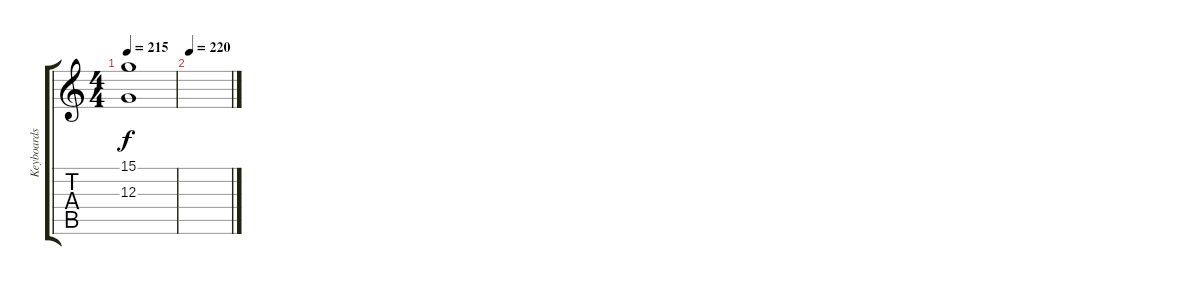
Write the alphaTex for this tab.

\track ("Keyboards" "Keyboards") {instrument pad3polysynth}
\staff {score tabs}
\tuning (E4 B3 G3 D3 A2 D2) {hide}
\ts (4 4)
\tempo 215
\clef g2
\ks c
(15.1 12.3).1{dy f} |
\tempo 220
